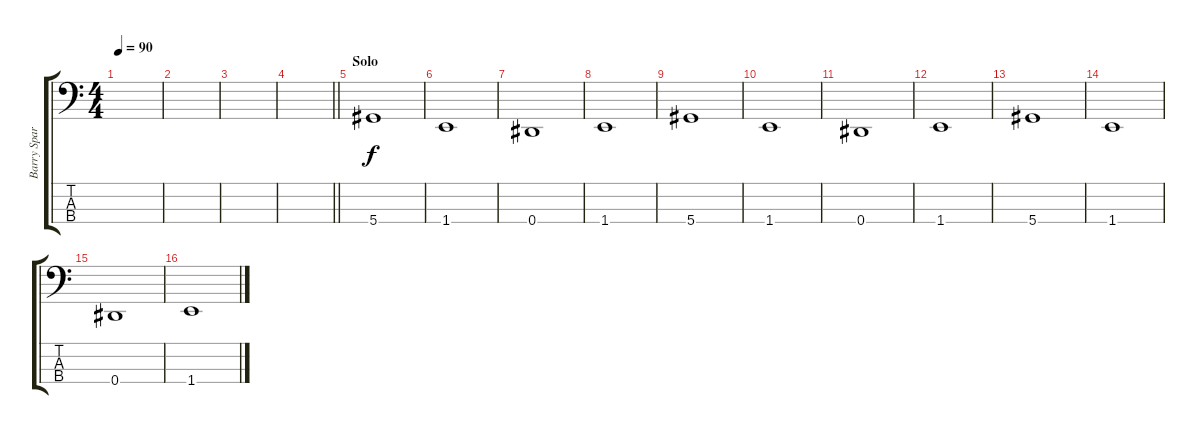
\track ("Barry Sparks" "Barry Spar") {instrument electricbassfinger}
\staff {score tabs}
\tuning (Gb2 Db2 Ab1 Eb1) {hide}
\ts (4 4)
\tempo 90
\clef f4
\ks c
|
|
|
\barLineRight lightlight
|
\section ("" "Solo")
5.4.1 |
1.4.1 |
0.4.1 |
1.4.1 |
5.4.1 |
1.4.1 |
0.4.1 |
1.4.1 |
5.4.1 |
1.4.1 |
0.4.1 |
1.4.1
